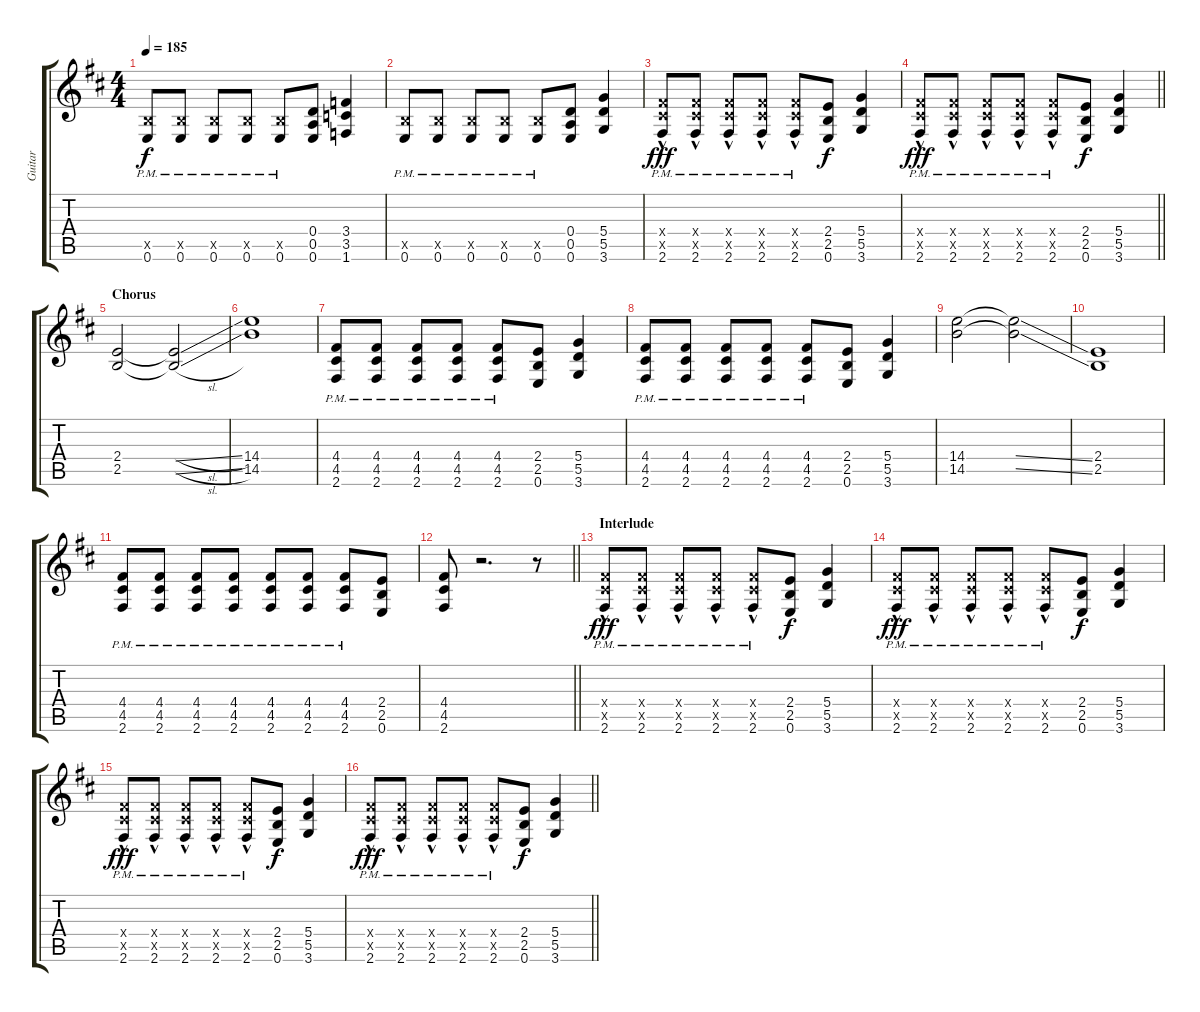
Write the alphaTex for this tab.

\track ("Guitar" "Guitar") {instrument overdrivenguitar}
\staff {score tabs}
\tuning (E4 B3 G3 D3 A2 E2) {hide}
\ts (4 4)
\tempo 185
\clef g2
\ks d
(2.5{x} 0.6{pm}).8{dy f} (2.5{x} 0.6{pm}).8 (2.5{x} 0.6{pm}).8 (2.5{x} 0.6{pm}).8 (2.5{x} 0.6{pm}).8 (0.4 0.5 0.6).8 (3.4 3.5 1.6).4 |
(2.5{x} 0.6{pm}).8 (2.5{x} 0.6{pm}).8 (2.5{x} 0.6{pm}).8 (2.5{x} 0.6{pm}).8 (2.5{x} 0.6{pm}).8 (0.4 0.5 0.6).8 (5.4 5.5 3.6).4 |
(4.4{hac x} 4.5{x} 2.6{pm}).8{dy fff} (4.4{hac x} 4.5{x} 2.6{pm}).8 (4.4{hac x} 4.5{x} 2.6{pm}).8 (4.4{hac x} 4.5{x} 2.6{pm}).8 (4.4{hac x} 4.5{x} 2.6{pm}).8 (2.4 2.5 0.6).8{dy f} (5.4 5.5 3.6).4 |
\barLineRight lightlight
(4.4{hac x} 4.5{x} 2.6{pm}).8{dy fff} (4.4{hac x} 4.5{x} 2.6{pm}).8 (4.4{hac x} 4.5{x} 2.6{pm}).8 (4.4{hac x} 4.5{x} 2.6{pm}).8 (4.4{hac x} 4.5{x} 2.6{pm}).8 (2.4 2.5 0.6).8{dy f} (5.4 5.5 3.6).4 |
\section ("" "Chorus")
(2.4 2.5).2 (2.4{sl t} 2.5{sl t}).2 |
(14.4 14.5).1 |
(4.4{pm} 4.5{pm} 2.6{pm}).8 (4.4{pm} 4.5{pm} 2.6{pm}).8 (4.4{pm} 4.5{pm} 2.6{pm}).8 (4.4{pm} 4.5{pm} 2.6{pm}).8 (4.4{pm} 4.5{pm} 2.6{pm}).8 (2.4 2.5 0.6).8 (5.4 5.5 3.6).4 |
(4.4{pm} 4.5{pm} 2.6{pm}).8 (4.4{pm} 4.5{pm} 2.6{pm}).8 (4.4{pm} 4.5{pm} 2.6{pm}).8 (4.4{pm} 4.5{pm} 2.6{pm}).8 (4.4{pm} 4.5{pm} 2.6{pm}).8 (2.4 2.5 0.6).8 (5.4 5.5 3.6).4 |
(14.4 14.5).2 (14.4{ss t} 14.5{ss t}).2 |
(2.4 2.5).1 |
(4.4{pm} 4.5{pm} 2.6{pm}).8 (4.4{pm} 4.5{pm} 2.6{pm}).8 (4.4{pm} 4.5{pm} 2.6{pm}).8 (4.4{pm} 4.5{pm} 2.6{pm}).8 (4.4{pm} 4.5{pm} 2.6{pm}).8 (4.4{pm} 4.5{pm} 2.6{pm}).8 (4.4{pm} 4.5{pm} 2.6{pm}).8 (2.4 2.5 0.6).8 |
\barLineRight lightlight
(4.4 4.5 2.6).8 r.2{d} r.8 |
\section ("" "Interlude")
(4.4{hac x} 4.5{x} 2.6{pm}).8{dy fff} (4.4{hac x} 4.5{x} 2.6{pm}).8 (4.4{hac x} 4.5{x} 2.6{pm}).8 (4.4{hac x} 4.5{x} 2.6{pm}).8 (4.4{hac x} 4.5{x} 2.6{pm}).8 (2.4 2.5 0.6).8{dy f} (5.4 5.5 3.6).4 |
(4.4{hac x} 4.5{x} 2.6{pm}).8{dy fff} (4.4{hac x} 4.5{x} 2.6{pm}).8 (4.4{hac x} 4.5{x} 2.6{pm}).8 (4.4{hac x} 4.5{x} 2.6{pm}).8 (4.4{hac x} 4.5{x} 2.6{pm}).8 (2.4 2.5 0.6).8{dy f} (5.4 5.5 3.6).4 |
(4.4{hac x} 4.5{x} 2.6{pm}).8{dy fff} (4.4{hac x} 4.5{x} 2.6{pm}).8 (4.4{hac x} 4.5{x} 2.6{pm}).8 (4.4{hac x} 4.5{x} 2.6{pm}).8 (4.4{hac x} 4.5{x} 2.6{pm}).8 (2.4 2.5 0.6).8{dy f} (5.4 5.5 3.6).4 |
\barLineRight lightlight
(4.4{hac x} 4.5{x} 2.6{pm}).8{dy fff} (4.4{hac x} 4.5{x} 2.6{pm}).8 (4.4{hac x} 4.5{x} 2.6{pm}).8 (4.4{hac x} 4.5{x} 2.6{pm}).8 (4.4{hac x} 4.5{x} 2.6{pm}).8 (2.4 2.5 0.6).8{dy f} (5.4 5.5 3.6).4
